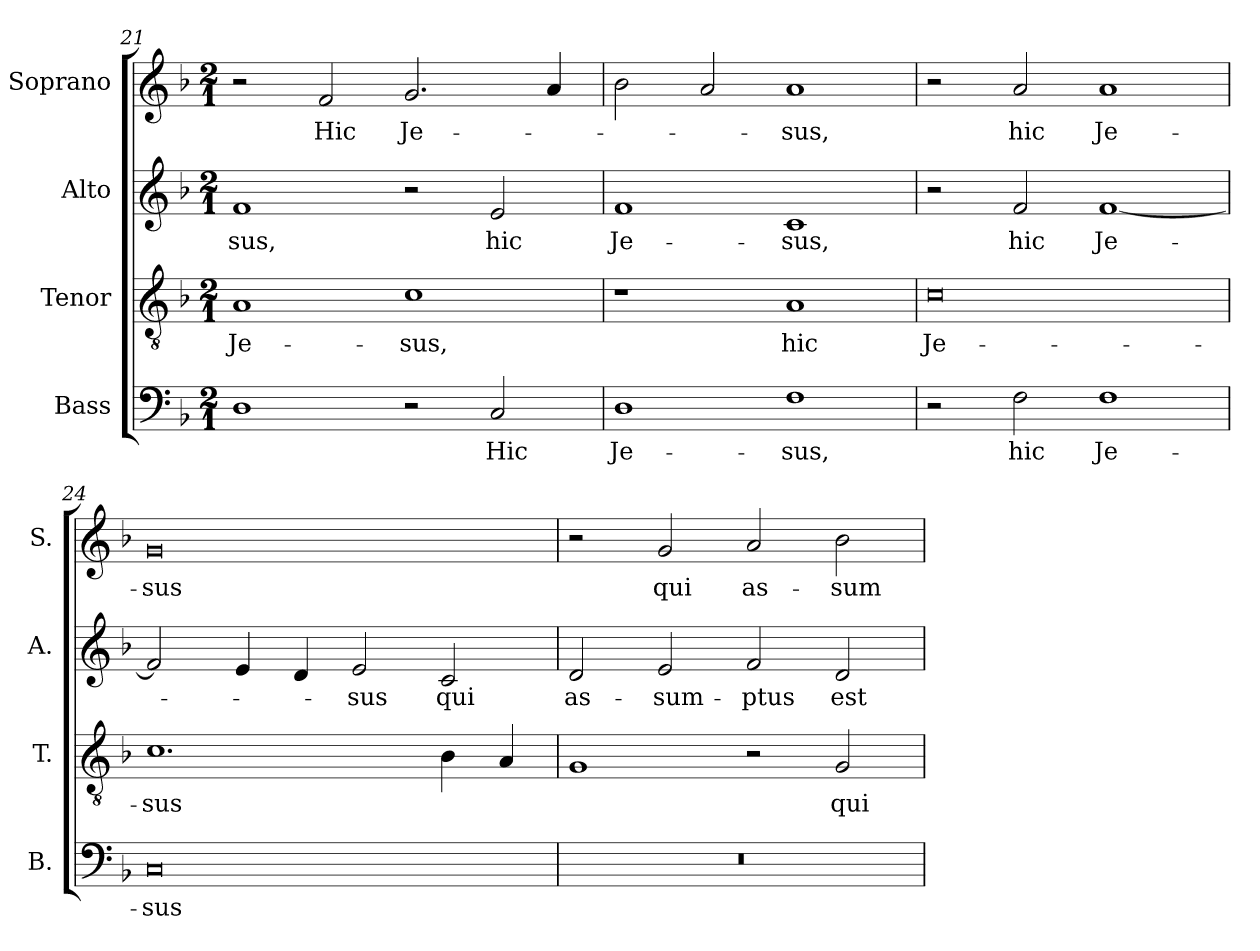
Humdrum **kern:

**kern	**text	**kern	**text	**kern	**text	**kern	**text
*part4	*part4	*part3	*part3	*part2	*part2	*part1	*part1
*staff4	*staff4	*staff3	*staff3	*staff2	*staff2	*staff1	*staff1
*I"Bass	*	*I"Tenor	*	*I"Alto	*	*I"Soprano	*
*I'B.	*	*I'T.	*	*I'A.	*	*I'S.	*
*clefF4	*	*clefGv2	*	*clefG2	*	*clefG2	*
*	*	*ITrd7c12	*	*	*	*	*
*k[b-]	*	*k[b-]	*	*k[b-]	*	*k[b-]	*
*F:	*	*F:	*	*F:	*	*F:	*
*M2/1	*	*M2/1	*	*M2/1	*	*M2/1	*
=21	=21	=21	=21	=21	=21	=21	=21
!	!	!	!LO:LY:b:color=#000000	!	!	!	!
!	!	!	!	!	!LO:LY:b:color=#000000	!	!
1Di	.	1AAi	Je-	1fi	-sus,	2r	.
!	!	!	!	!	!	!	!LO:LY:b:color=#000000
.	.	.	.	.	.	2fi/	Hic
!	!	!	!LO:LY:b:color=#000000	!	!	!	!
!	!	!	!	!	!	!	!LO:LY:b:color=#000000
2r	.	1Ci	-sus,	2r	.	2.gi/	Je-
!	!LO:LY:b:color=#000000	!	!	!	!	!	!
!	!	!	!	!	!LO:LY:b:color=#000000	!	!
2Ci/	Hic	.	.	2ei/	hic	.	.
.	.	.	.	.	.	4ai/	.
=22	=22	=22	=22	=22	=22	=22	=22
!	!LO:LY:b:color=#000000	!	!	!	!	!	!
!	!	!	!	!	!LO:LY:b:color=#000000	!	!
1Di	Je-	1r	.	1fi	Je-	2b-i\	.
.	.	.	.	.	.	2ai/	.
!	!LO:LY:b:color=#000000	!	!	!	!	!	!
!	!	!	!LO:LY:b:color=#000000	!	!	!	!
!	!	!	!	!	!LO:LY:b:color=#000000	!	!
!	!	!	!	!	!	!	!LO:LY:b:color=#000000
1Fi	-sus,	1AAi	hic	1ci	-sus,	1ai	-sus,
!!LO:PB:g=z
=23	=23	=23	=23	=23	=23	=23	=23
!	!	!	!LO:LY:b:color=#000000	!	!	!	!
2r	.	0Ci	Je-	2r	.	2r	.
!	!LO:LY:b:color=#000000	!	!	!	!	!	!
!	!	!	!	!	!LO:LY:b:color=#000000	!	!
!	!	!	!	!	!	!	!LO:LY:b:color=#000000
2Fi\	hic	.	.	2fi/	hic	2ai/	hic
!	!LO:LY:b:color=#000000	!	!	!	!	!	!
!	!	!	!	!	!LO:LY:b:color=#000000	!	!
!	!	!	!	!	!	!	!LO:LY:b:color=#000000
1Fi	Je-	.	.	[1fi	Je-	1ai	Je-
=24	=24	=24	=24	=24	=24	=24	=24
!	!LO:LY:b:color=#000000	!	!	!	!	!	!
!	!	!	!LO:LY:b:color=#000000	!	!	!	!
!	!	!	!	!	!	!	!LO:LY:b:color=#000000
0Ci	-sus	1.Ci	-sus	2fi/]	.	0gi	-sus
.	.	.	.	4ei/	.	.	.
.	.	.	.	4di/	.	.	.
!	!	!	!	!	!LO:LY:b:color=#000000	!	!
.	.	.	.	2ei/	-sus	.	.
!	!	!	!	!	!LO:LY:b:color=#000000	!	!
.	.	4BB-i\	.	2ci/	qui	.	.
.	.	4AAi/	.	.	.	.	.
=25	=25	=25	=25	=25	=25	=25	=25
!LO:N:vis=1	!	!	!	!	!	!	!
!	!	!	!	!	!LO:LY:b:color=#000000	!	!
0r	.	1GGi	.	2di/	as-	2r	.
!	!	!	!	!	!LO:LY:b:color=#000000	!	!
!	!	!	!	!	!	!	!LO:LY:b:color=#000000
.	.	.	.	2ei/	-sum-	2gi/	qui
!	!	!	!	!	!LO:LY:b:color=#000000	!	!
!	!	!	!	!	!	!	!LO:LY:b:color=#000000
.	.	2r	.	2fi/	-ptus	2ai/	as-
!	!	!	!LO:LY:b:color=#000000	!	!	!	!
!	!	!	!	!	!LO:LY:b:color=#000000	!	!
!	!	!	!	!	!	!	!LO:LY:b:color=#000000
.	.	2GGi/	qui	2di/	est	2b-i\	-sum-
=	=	=	=	=	=	=	=
*-	*-	*-	*-	*-	*-	*-	*-
